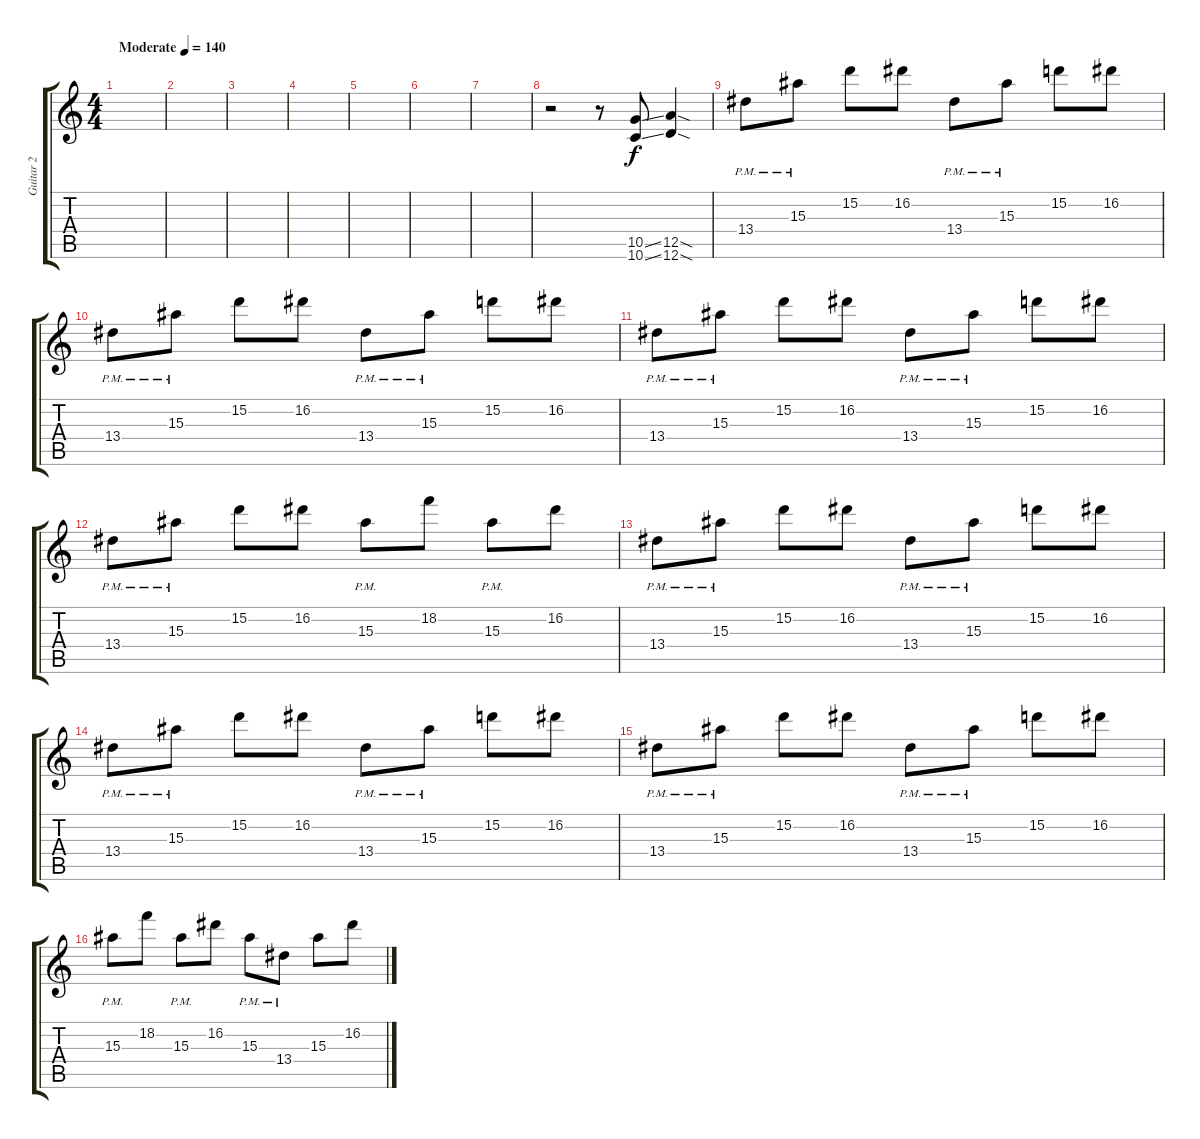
\track ("Guitar 2" "Guitar 2") {instrument overdrivenguitar}
\staff {score tabs}
\tuning (E4 B3 G3 D3 A2 D2) {hide}
\ts (4 4)
\tempo (140 "Moderate")
\clef g2
\ks c
|
|
|
|
|
|
|
r.2 r.8 (10.5{ss} 10.6{ss}).8 (12.5{sod} 12.6{sod}).4 |
13.4{pm}.8 15.3{pm}.8 15.2.8 16.2.8 13.4{pm}.8 15.3{pm}.8 15.2.8 16.2.8 |
13.4{pm}.8 15.3{pm}.8 15.2.8 16.2.8 13.4{pm}.8 15.3{pm}.8 15.2.8 16.2.8 |
13.4{pm}.8 15.3{pm}.8 15.2.8 16.2.8 13.4{pm}.8 15.3{pm}.8 15.2.8 16.2.8 |
13.4{pm}.8 15.3{pm}.8 15.2.8 16.2.8 15.3{pm}.8 18.2.8 15.3{pm}.8 16.2.8 |
13.4{pm}.8 15.3{pm}.8 15.2.8 16.2.8 13.4{pm}.8 15.3{pm}.8 15.2.8 16.2.8 |
13.4{pm}.8 15.3{pm}.8 15.2.8 16.2.8 13.4{pm}.8 15.3{pm}.8 15.2.8 16.2.8 |
13.4{pm}.8 15.3{pm}.8 15.2.8 16.2.8 13.4{pm}.8 15.3{pm}.8 15.2.8 16.2.8 |
15.3{pm}.8 18.2.8 15.3{pm}.8 16.2.8 15.3{pm}.8 13.4{pm}.8 15.3.8 16.2.8
